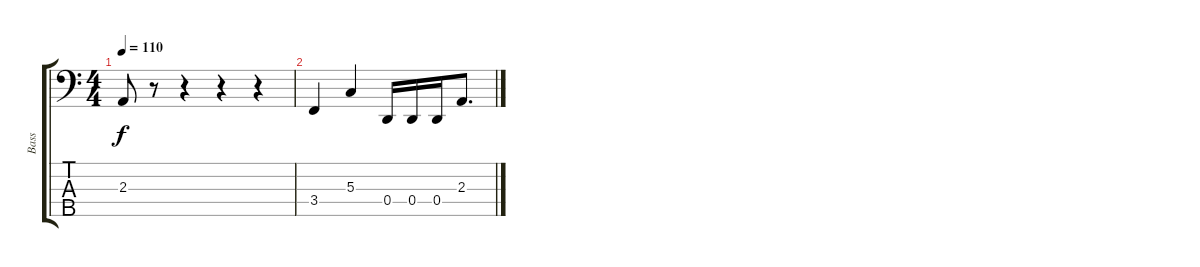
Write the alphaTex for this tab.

\track ("Bass" "Bass") {instrument electricbasspick}
\staff {score tabs}
\tuning (F2 C2 G1 D1 A0) {hide}
\ts (4 4)
\tempo 110
\clef f4
\ks c
2.3.8{dy f} r.8 r.4 r.4 r.4 |
3.4.4 5.3.4 0.4.16 0.4.16 0.4.16 2.3.8{d}
